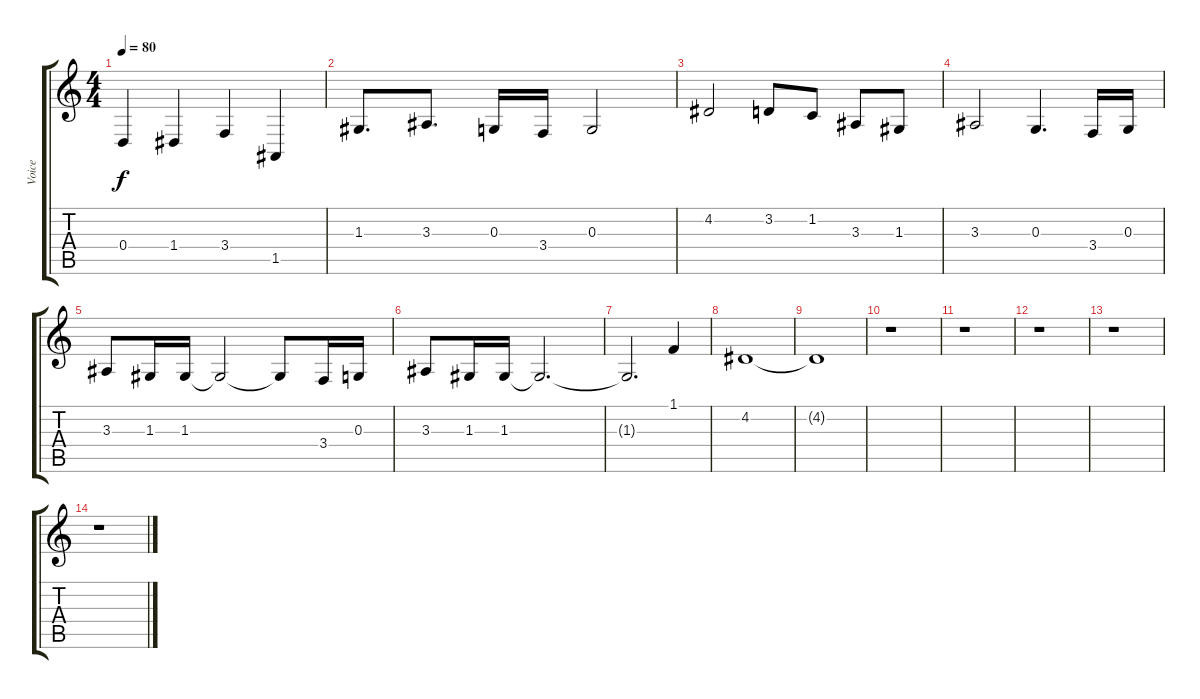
\track ("Voice" "Voice") {instrument fx4atmosphere}
\staff {score tabs}
\tuning (E4 B3 G3 D3 A2 E2) {hide}
\ts (4 4)
\tempo 80
\clef g2
\ks c
0.4.4{dy f} 1.4.4 3.4.4 1.5.4 |
1.3.8{d} 3.3.8{d} 0.3.16 3.4.16 0.3.2 |
4.2.2 3.2.8 1.2.8 3.3.8 1.3.8 |
3.3.2 0.3.4{d} 3.4.16 0.3.16 |
3.3.8 1.3.16 1.3.16 1.3{t}.2 1.3{t}.8 3.4.16 0.3.16 |
3.3.8 1.3.16 1.3.16 1.3{t}.2{d} |
1.3{t}.2{d} 1.1.4 |
4.2.1 |
4.2{t}.1 |
r.1 |
r.1 |
r.1 |
r.1 |
r.1
